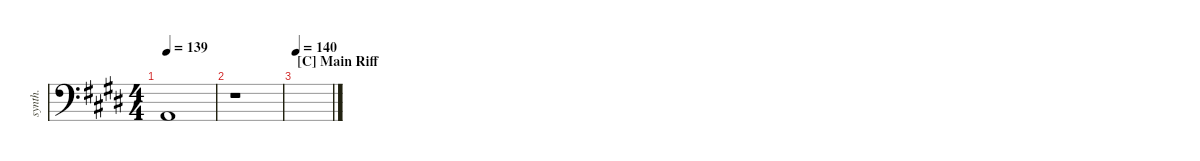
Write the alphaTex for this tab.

\defaultSystemsLayout 4
\hideDynamics
\bracketExtendMode nobrackets
\track ("Key Synthesizer" "synth.") {instrument fx3crystal}
\staff {score}
\tuning (E4 B3 G3 D3 A2 E2)
\ts (4 4)
\tempo 139
\clef f4
\ks e
-7.6{t acc forcenatural}.1{ot 8vb dy mf} |
r.1 |
\section ("C" "Main Riff")
\tempo 140
